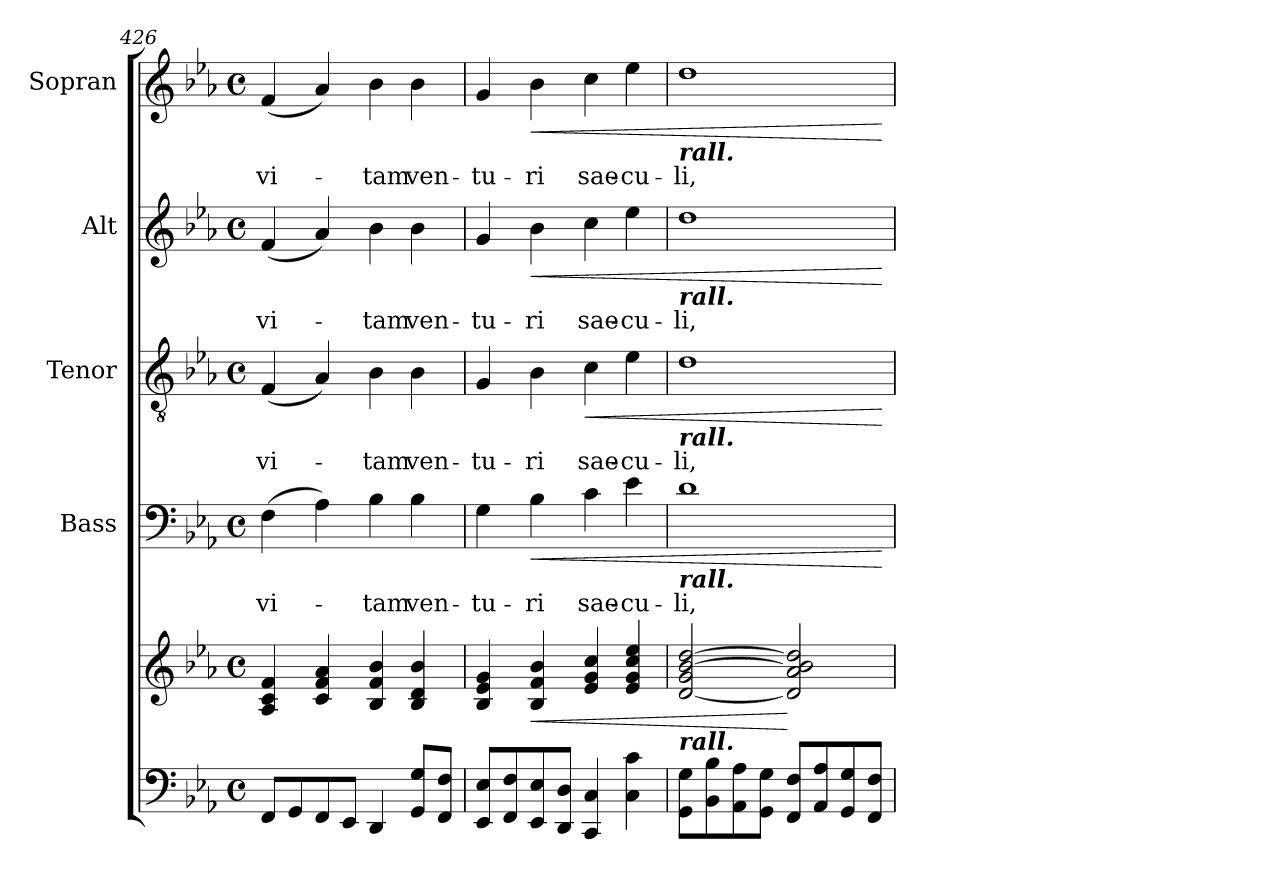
**kern	**kern	**dynam	**kern	**text	**dynam	**kern	**text	**dynam	**kern	**text	**dynam	**kern	**text	**dynam
*part5	*part5	*part5	*part4	*part4	*part4	*part3	*part3	*part3	*part2	*part2	*part2	*part1	*part1	*part1
*staff6	*staff5	*staff5/6	*staff4	*staff4	*staff4	*staff3	*staff3	*staff3	*staff2	*staff2	*staff2	*staff1	*staff1	*staff1
*	*	*	*I"Bass	*	*	*I"Tenor	*	*	*I"Alt	*	*	*I"Sopran	*	*
*	*	*	*I'B.	*	*	*I'T.	*	*	*I'A.	*	*	*I'S.	*	*
!!LO:PB:g=z
*clefF4	*clefG2	*	*clefF4	*	*	*clefGv2	*	*	*clefG2	*	*	*clefG2	*	*
*k[b-e-a-]	*k[b-e-a-]	*	*k[b-e-a-]	*	*	*k[b-e-a-]	*	*	*k[b-e-a-]	*	*	*k[b-e-a-]	*	*
*E-:	*E-:	*	*E-:	*	*	*E-:	*	*	*E-:	*	*	*E-:	*	*
*M4/4	*M4/4	*	*M4/4	*	*	*M4/4	*	*	*M4/4	*	*	*M4/4	*	*
*met(c)	*met(c)	*	*met(c)	*	*	*met(c)	*	*	*met(c)	*	*	*met(c)	*	*
=426	=426	=426	=426	=426	=426	=426	=426	=426	=426	=426	=426	=426	=426	=426
!	!	!	!	!LO:LY:b	!	!	!LO:LY:b	!	!	!LO:LY:b	!	!	!LO:LY:b	!
8FF/L	4A-/ 4c/ 4f/	.	(>4F\	vi-	.	(<4F/	vi-	.	(<4f/	vi-	.	(<4f/	vi-	.
8GG/	.	.	.	.	.	.	.	.	.	.	.	.	.	.
8FF/	4c/ 4f/ 4a-/	.	4A-\)	.	.	4A-/)	.	.	4a-/)	.	.	4a-/)	.	.
8EE-/J	.	.	.	.	.	.	.	.	.	.	.	.	.	.
!	!	!	!	!LO:LY:b	!	!	!LO:LY:b	!	!	!LO:LY:b	!	!	!LO:LY:b	!
4DD/	4B-/ 4f/ 4b-/	.	4B-\	-tam	.	4B-\	-tam	.	4b-\	-tam	.	4b-\	-tam	.
!	!	!	!	!LO:LY:b	!	!	!LO:LY:b	!	!	!LO:LY:b	!	!	!LO:LY:b	!
8GG/ 8G/L	4B-/ 4d/ 4b-/	.	4B-\	ven-	.	4B-\	ven-	.	4b-\	ven-	.	4b-\	ven-	.
8FF/ 8F/J	.	.	.	.	.	.	.	.	.	.	.	.	.	.
=427	=427	=427	=427	=427	=427	=427	=427	=427	=427	=427	=427	=427	=427	=427
!	!	!	!	!LO:LY:b	!	!	!LO:LY:b	!	!	!LO:LY:b	!	!	!LO:LY:b	!
8EE-/ 8E-/L	4B-/ 4e-/ 4g/	.	4G\	-tu-	.	4G/	-tu-	.	4g/	-tu-	.	4g/	-tu-	.
8FF/ 8F/	.	.	.	.	.	.	.	.	.	.	.	.	.	.
!	!	!LO:HP:b	!	!LO:LY:b	!LO:HP:b	!	!LO:LY:b	!	!	!LO:LY:b	!LO:HP:b	!	!LO:LY:b	!LO:HP:b
8EE-/ 8E-/	4B-/ 4f/ 4b-/	<	4B-\	-ri	<	4B-\	-ri	.	4b-\	-ri	<	4b-\	-ri	<
8DD/ 8D/J	.	.	.	.	.	.	.	.	.	.	.	.	.	.
!	!	!	!	!LO:LY:b	!	!	!LO:LY:b	!LO:HP:b	!	!LO:LY:b	!	!	!LO:LY:b	!
4CC/ 4C/	4e-/ 4g/ 4cc/	.	4c\	sae-	.	4c\	sae-	<	4cc\	sae-	.	4cc\	sae-	.
!	!	!	!	!LO:LY:b	!	!	!LO:LY:b	!	!	!LO:LY:b	!	!	!LO:LY:b	!
4C\ 4c\	4e-/ 4g/ 4cc/ 4ee-/	.	4e-\	-cu-	.	4e-\	-cu-	.	4ee-\	-cu-	.	4ee-\	-cu-	.
=428	=428	=428	=428	=428	=428	=428	=428	=428	=428	=428	=428	=428	=428	=428
!	!	!	!	!	!	!	!	!	!	!	!	!LO:TX:b:Bi:t=rall.	!	!
!	!	!	!	!	!	!	!	!	!LO:TX:b:Bi:t=rall.	!	!	!	!	!
!	!	!	!	!	!	!LO:TX:b:Bi:t=rall.	!	!	!	!	!	!	!	!
!	!	!	!LO:TX:b:Bi:t=rall.	!	!	!	!	!	!	!	!	!	!	!
!	!LO:TX:b:Bi:t=rall.	!	!	!	!	!	!	!	!	!	!	!	!	!
!	!	!	!	!LO:LY:b	!	!	!LO:LY:b	!	!	!LO:LY:b	!	!	!LO:LY:b	!
8GG\ 8G\L	[2d/ 2g/ [2b-/ [2dd/	.	1d	-li,	.	1d	-li,	.	1dd	-li,	.	1dd	-li,	.
8BB-\ 8B-\	.	.	.	.	.	.	.	.	.	.	.	.	.	.
8AA-\ 8A-\	.	.	.	.	.	.	.	.	.	.	.	.	.	.
8GG\ 8G\J	.	.	.	.	.	.	.	.	.	.	.	.	.	.
8FF/ 8F/L	2d/] 2a-/ 2b-/] 2dd/]	[	.	.	.	.	.	.	.	.	.	.	.	.
8AA-/ 8A-/	.	.	.	.	.	.	.	.	.	.	.	.	.	.
8GG/ 8G/	.	.	.	.	.	.	.	.	.	.	.	.	.	.
8FF/ 8F/J	.	.	.	.	.	.	.	.	.	.	.	.	.	.
.	.	.	.	.	[	.	.	[	.	.	[	.	.	[
=	=	=	=	=	=	=	=	=	=	=	=	=	=	=
*-	*-	*-	*-	*-	*-	*-	*-	*-	*-	*-	*-	*-	*-	*-
